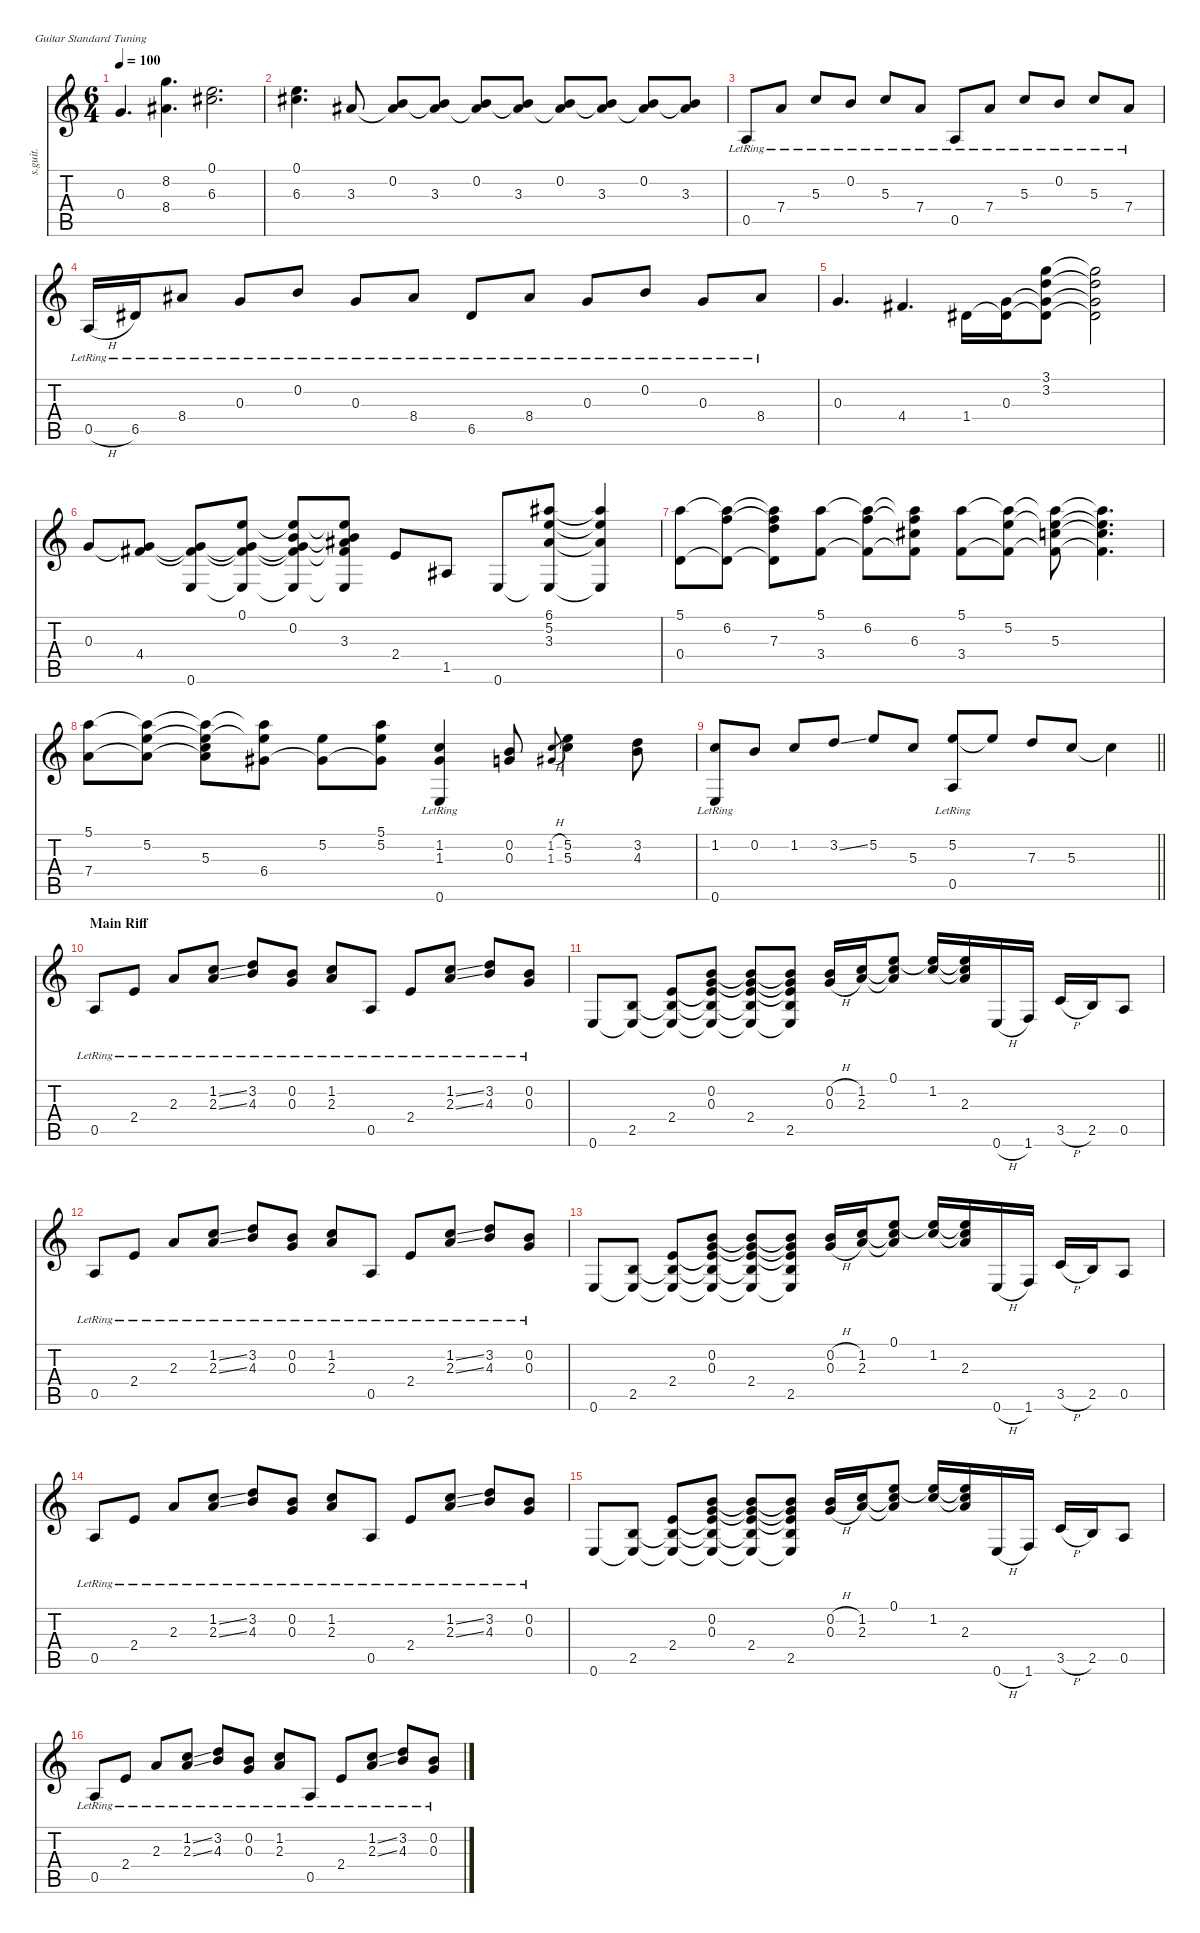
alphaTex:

\defaultSystemsLayout 4
\hideDynamics
\bracketExtendMode nobrackets
\otherSystemsTrackNameOrientation horizontal
\track ("Accoustic guitar" "s.guit.") {solo instrument acousticguitarsteel}
\staff {score tabs}
\tuning (E4 B3 G3 D3 A2 E2)
\ts (6 4)
\tempo 100
\clef g2
\ks c
0.3.4{d dy f beam Up} (8.2 8.4{acc #}).4{d beam Down} (0.1 6.3{acc #}).2{d beam Down} |
(0.1 6.3{acc #}).4{d beam Down} 3.3{acc #}.8{dy ppp beam Up} (0.2 3.3{t acc #}).8{dy pp beam Up} (0.2{t} 3.3{acc #}).8{dy f beam Up} (0.2 3.3{t acc #}).8{dy mp beam Up} (0.2{t} 3.3{acc #}).8{dy f beam Up} (0.2 3.3{t acc #}).8{beam Up} (0.2{t} 3.3{acc #}).8{beam Up} (0.2 3.3{t acc #}).8{dy ff beam Up} (0.2{t} 3.3{acc #}).8{dy f beam Up} |
0.5{lr}.8{dy fff beam Up} 7.4{lr}.8{beam Up} 5.3{lr}.8{beam Up} 0.2{lr}.8{beam Up} 5.3{lr}.8{beam Up} 7.4{lr}.8{beam Up} 0.5{lr}.8{beam Up} 7.4{lr}.8{beam Up} 5.3{lr}.8{beam Up} 0.2{lr}.8{beam Up} 5.3{lr}.8{beam Up} 7.4{lr}.8{beam Up} |
0.5{h lr}.16{beam Up} 6.5{lr acc #}.16{beam Up} 8.4{lr acc #}.8{beam Up} 0.3{lr}.8{beam Up} 0.2{lr}.8{beam Up} 0.3{lr}.8{beam Up} 8.4{lr acc #}.8{beam Up} 6.5{lr acc #}.8{beam Up} 8.4{lr acc #}.8{beam Up} 0.3{lr}.8{beam Up} 0.2{lr}.8{beam Up} 0.3{lr}.8{beam Up} 8.4{lr acc #}.8{beam Up} |
0.3.4{d dy f beam Up} 4.4{acc #}.4{d beam Up} 1.4{acc #}.16{beam Down} (0.3 1.4{t acc #}).16{beam Down} (3.1 3.2 0.3{t} 1.4{t acc #}).8{beam Down} (3.1{t} 3.2{t} 0.3{t} 1.4{t acc #}).2{beam Down} |
0.3.8{beam Up} (0.3{t} 4.4{acc #}).8{beam Up} (0.3{t} 4.4{t acc #} 0.6).8{beam Up} (0.1 0.3{t} 4.4{t acc #} 0.6{t}).8{beam Up} (0.1{t} 0.2 0.3{t} 4.4{t acc #} 0.6{t}).8{beam Up} (0.1{t} 0.2{t} 3.3{acc #} 4.4{t acc #} 0.6{t}).8{beam Up} 2.4.8{beam Up} 1.5{acc #}.8{beam Up} 0.6.8{beam Up} (6.1{acc #} 5.2 3.3{acc #} 0.6{t}).8{beam Up} (6.1{t acc #} 5.2{t} 3.3{t acc #} 0.6{t}).4{beam Up} |
(5.1 0.4).8{beam Down} (6.2 5.1{t} 0.4{t}).8{beam Down} (5.1{t} 6.2{t} 7.3 0.4{t}).8{beam Down} (5.1 3.4).8{beam Down} (6.2 5.1{t} 3.4{t}).8{beam Down} (5.1{t} 6.2{t} 6.3{acc #} 3.4{t}).8{beam Down} (5.1 3.4).8{beam Down} (5.1{t} 5.2 3.4{t}).8{beam Down} (5.2{t} 5.3 5.1{t} 3.4{t}).8{beam Down} (5.1{t} 5.2{t} 5.3{t} 3.4{t}).4{d beam Down} |
(5.1 7.4).8{beam Down} (5.1{t} 5.2 7.4{t}).8{beam Down} (5.2{t} 5.3 7.4{t} 5.1{t}).8{beam Down} (5.1{t} 5.2{t} 6.4{acc #}).8{beam Down} (5.2 6.4{t acc #}).8{beam Down} (5.1 5.2 6.4{t acc #}).8{beam Down} (1.2 1.3{acc #} 0.6{lr}).4{beam Up} (0.2 0.3).8{beam Up} (1.2{h} 1.3{h acc #}).8{gr dy mf beam Up} (5.2 5.3).4{dy f beam Down} (3.2 4.3).8{beam Down} |
\barLineRight lightlight
(1.2 0.6{lr}).8{beam Up} 0.2.8{beam Up} 1.2.8{beam Up} 3.2{ss}.8{beam Up} 5.2.8{beam Up} 5.3.8{beam Up} (5.2 0.5{lr}).8{beam Up} 5.2{t}.8{beam Up} 7.3.8{beam Up} 5.3.8{beam Up} 5.3{t}.4{beam Down} |
\section ("" "Main Riff")
0.5{lr}.8{beam Up} 2.4{lr}.8{beam Up} 2.3{lr}.8{beam Up} (1.2{ss lr} 2.3{ss lr}).8{beam Up} (3.2{lr} 4.3{lr}).8{beam Up} (0.2{lr} 0.3{lr}).8{beam Up} (1.2{lr} 2.3{lr}).8{beam Up} 0.5{lr}.8{beam Up} 2.4{lr}.8{beam Up} (1.2{ss lr} 2.3{ss lr}).8{beam Up} (3.2{lr} 4.3{lr}).8{beam Up} (0.2{lr} 0.3{lr}).8{beam Up} |
0.6.8{beam Up} (2.5 0.6{t}).8{beam Up} (2.4 2.5{t} 0.6{t}).8{beam Up} (0.2 0.3 2.4{t} 2.5{t} 0.6{t}).8{beam Up} (2.4 2.5{t} 0.2{t} 0.3{t} 0.6{t}).8{beam Up} (0.2{t} 0.3{t} 2.4{t} 2.5 0.6{t}).8{beam Up} (0.2{h} 0.3{h}).16{beam Up} (1.2 2.3).16{beam Up} (0.1 1.2{t} 2.3{t}).8{beam Up} (0.1{t} 1.2).16{beam Up} (0.1{t} 1.2{t} 2.3).16{beam Up} 0.6{h}.16{beam Up} 1.6.16{beam Up} 3.5{h}.16{beam Up} 2.5.16{beam Up} 0.5.8{beam Up} |
0.5{lr}.8{beam Up} 2.4{lr}.8{beam Up} 2.3{lr}.8{beam Up} (1.2{ss lr} 2.3{ss lr}).8{beam Up} (3.2{lr} 4.3{lr}).8{beam Up} (0.2{lr} 0.3{lr}).8{beam Up} (1.2{lr} 2.3{lr}).8{beam Up} 0.5{lr}.8{beam Up} 2.4{lr}.8{beam Up} (1.2{ss lr} 2.3{ss lr}).8{beam Up} (3.2{lr} 4.3{lr}).8{beam Up} (0.2{lr} 0.3{lr}).8{beam Up} |
0.6.8{beam Up} (2.5 0.6{t}).8{beam Up} (2.4 2.5{t} 0.6{t}).8{beam Up} (0.2 0.3 2.4{t} 2.5{t} 0.6{t}).8{beam Up} (2.4 2.5{t} 0.2{t} 0.3{t} 0.6{t}).8{beam Up} (0.2{t} 0.3{t} 2.4{t} 2.5 0.6{t}).8{beam Up} (0.2{h} 0.3{h}).16{beam Up} (1.2 2.3).16{beam Up} (0.1 1.2{t} 2.3{t}).8{beam Up} (0.1{t} 1.2).16{beam Up} (0.1{t} 1.2{t} 2.3).16{beam Up} 0.6{h}.16{beam Up} 1.6.16{beam Up} 3.5{h}.16{beam Up} 2.5.16{beam Up} 0.5.8{beam Up} |
0.5{lr}.8{beam Up} 2.4{lr}.8{beam Up} 2.3{lr}.8{beam Up} (1.2{ss lr} 2.3{ss lr}).8{beam Up} (3.2{lr} 4.3{lr}).8{beam Up} (0.2{lr} 0.3{lr}).8{beam Up} (1.2{lr} 2.3{lr}).8{beam Up} 0.5{lr}.8{beam Up} 2.4{lr}.8{beam Up} (1.2{ss lr} 2.3{ss lr}).8{beam Up} (3.2{lr} 4.3{lr}).8{beam Up} (0.2{lr} 0.3{lr}).8{beam Up} |
0.6.8{beam Up} (2.5 0.6{t}).8{beam Up} (2.4 2.5{t} 0.6{t}).8{beam Up} (0.2 0.3 2.4{t} 2.5{t} 0.6{t}).8{beam Up} (2.4 2.5{t} 0.2{t} 0.3{t} 0.6{t}).8{beam Up} (0.2{t} 0.3{t} 2.4{t} 2.5 0.6{t}).8{beam Up} (0.2{h} 0.3{h}).16{beam Up} (1.2 2.3).16{beam Up} (0.1 1.2{t} 2.3{t}).8{beam Up} (0.1{t} 1.2).16{beam Up} (0.1{t} 1.2{t} 2.3).16{beam Up} 0.6{h}.16{beam Up} 1.6.16{beam Up} 3.5{h}.16{beam Up} 2.5.16{beam Up} 0.5.8{beam Up} |
0.5{lr}.8{beam Up} 2.4{lr}.8{beam Up} 2.3{lr}.8{beam Up} (1.2{ss lr} 2.3{ss lr}).8{beam Up} (3.2{lr} 4.3{lr}).8{beam Up} (0.2{lr} 0.3{lr}).8{beam Up} (1.2{lr} 2.3{lr}).8{beam Up} 0.5{lr}.8{beam Up} 2.4{lr}.8{beam Up} (1.2{ss lr} 2.3{ss lr}).8{beam Up} (3.2{lr} 4.3{lr}).8{beam Up} (0.2{lr} 0.3{lr}).8{beam Up}
